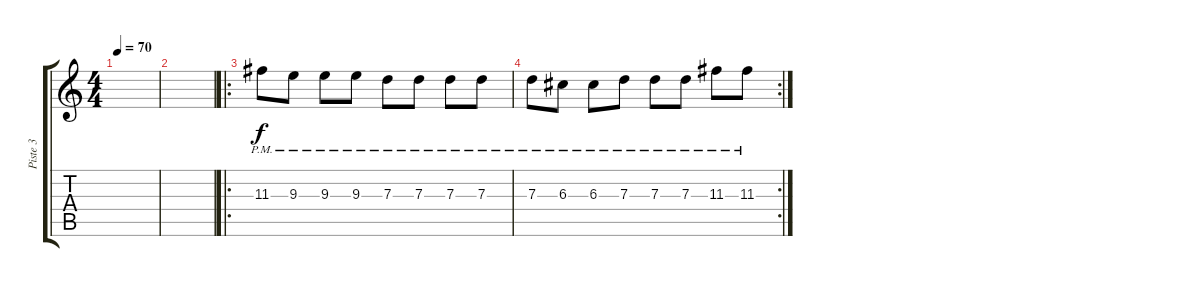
\track ("Piste 3" "Piste 3") {instrument electricguitarmuted}
\staff {score tabs}
\tuning (E4 B3 G3 D3 A2 E2) {hide}
\ts (4 4)
\tempo 70
\clef g2
\ks c
|
|
\ro
11.3{pm}.8 9.3{pm}.8 9.3{pm}.8 9.3{pm}.8 7.3{pm}.8 7.3{pm}.8 7.3{pm}.8 7.3{pm}.8 |
\rc 2
7.3{pm}.8 6.3{pm}.8 6.3{pm}.8 7.3{pm}.8 7.3{pm}.8 7.3{pm}.8 11.3{pm}.8 11.3{pm}.8
